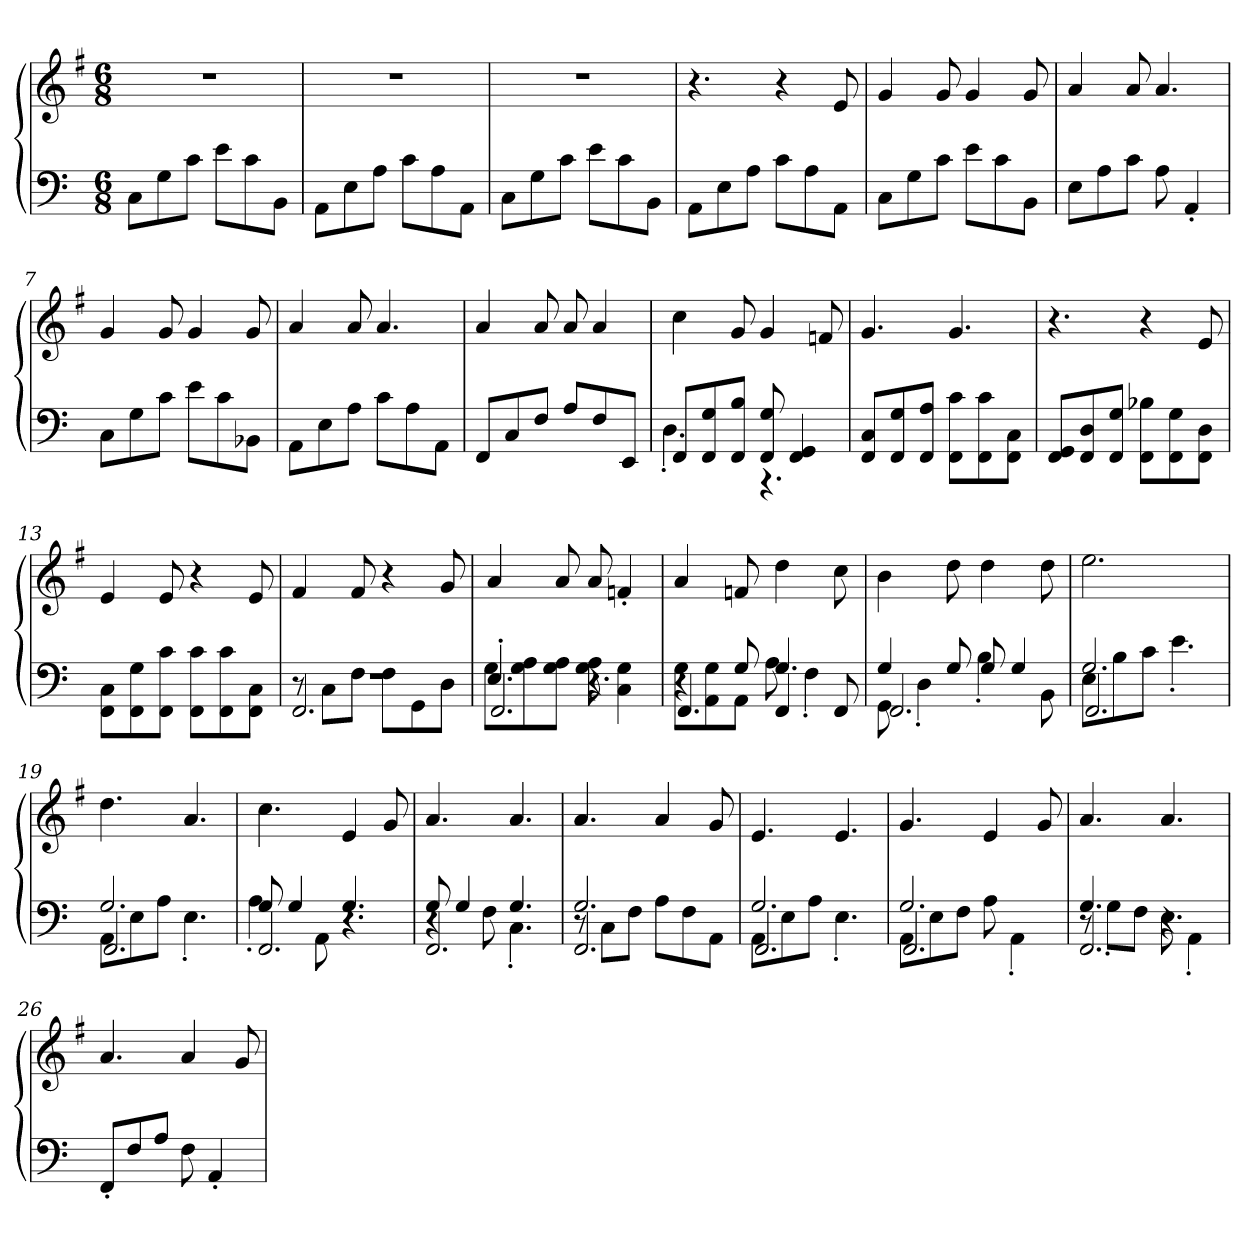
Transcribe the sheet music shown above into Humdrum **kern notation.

**kern	**kern
*part1	*part1
*staff2	*staff1
*clefF4	*clefG2
*	*k[f#]
*M6/8	*M6/8
=1	=1
8CL	2.r
8G	.
8cJ	.
8eL	.
8c	.
8BBJ	.
=2	=2
8AAL	2.r
8E	.
8AJ	.
8cL	.
8A	.
8AAJ	.
=3	=3
8CL	2.r
8G	.
8cJ	.
8eL	.
8c	.
8BBJ	.
=4	=4
8AAL	4.r
8E	.
8AJ	.
8cL	4r
8A	.
8AAJ	8e
=5	=5
8CL	4g
8G	.
8cJ	8g
8eL	4g
8c	.
8BBJ	8g
=6	=6
8EL	4a
8A	.
8cJ	8a
8A	4.a
4AA'	.
=7	=7
8CL	4g
8G	.
8cJ	8g
8eL	4g
8c	.
8BB-XJ	8g
=8	=8
8AAL	4a
8E	.
8AJ	8a
8cL	4.a
8A	.
8AAJ	.
=9	=9
8FFL	4a
8C	.
8FJ	8a
8AL	8a
8F	4a
8EEJ	.
=10	=10
*^	*
8FFL	4.D'	4cc
8FF 8G	.	.
8FF 8BJ	.	8g
8FF 8G	4.r	4g
4FF 4GG	.	.
.	.	8fn
*v	*v	*
=11	=11
8FF 8CL	4.g
8FF 8G	.
8FF 8AJ	.
8FF 8cL	4.g
8FF 8c	.
8FF 8CJ	.
=12	=12
8FF 8GGL	4.r
8FF 8D	.
8FF 8GJ	.
8FF 8B-XL	4r
8FF 8G	.
8FF 8DJ	8e
=13	=13
8FF 8CL	4e
8FF 8G	.
8FF 8cJ	8e
8FF 8cL	4r
8FF 8c	.
8FF 8CJ	8e
=14	=14
*^	*
*	*^	*
2.r	8r	2.FF	4f#
.	8CL	.	.
.	8FJ	.	8f#
.	8FL	.	4r
.	8GG	.	.
.	8DJ	.	8g
=15	=15	=15	=15
4.E'	8GL	2.FF	4a
.	8G 8A	.	.
.	8G 8AJ	.	8a
4.r	8G 8A	.	8a
.	4C 4G	.	4fn'
=16	=16	=16	=16
4r	8GL	4.FF	4a
.	8AA 8G	.	.
8G	8AAJ	.	8fn
4.G	8A	4FF	4dd
.	4F'	.	.
.	.	8FF	8cc
=17	=17	=17	=17
4G	8GG	2.FF	4b
.	4D'	.	.
8G	.	.	8dd
8G	4B'	.	4dd
4G	.	.	.
.	8BB	.	8dd
=18	=18	=18	=18
2.G	8EL	2.FF	2.ee
.	8B	.	.
.	8cJ	.	.
.	4.e'	.	.
=19	=19	=19	=19
2.G	8AAL	2.FF	4.dd
.	8E	.	.
.	8AJ	.	.
.	4.E'	.	4.a
=20	=20	=20	=20
8G	4A'	2.FF	4.cc
4G	.	.	.
.	8AA	.	.
4.G	4.r	.	4e
.	.	.	8g
=21	=21	=21	=21
8G	4r	2.FF	4.a
4G	.	.	.
.	8F	.	.
4.G	4.C'	.	4.a
=22	=22	=22	=22
2.G	8r	2.FF	4.a
.	8CL	.	.
.	8FJ	.	.
.	8AL	.	4a
.	8F	.	.
.	8AAJ	.	8g
=23	=23	=23	=23
2.G	8AAL	2.FF	4.e
.	8E	.	.
.	8AJ	.	.
.	4.E'	.	4.e
=24	=24	=24	=24
2.G	8AAL	2.FF	4.g
.	8E	.	.
.	8FJ	.	.
.	8A	.	4e
.	4AA'	.	.
.	.	.	8g
=25	=25	=25	=25
4.G	8r	2.FF	4.a
.	8G'L	.	.
.	8FJ	.	.
4.r	8E	.	4.a
.	4AA'	.	.
*v	*v	*v	*
=26	=26
8FF'L	4.a
8F	.
8AJ	.
8F	4a
4AA'	.
.	8g
=	=
*-	*-
